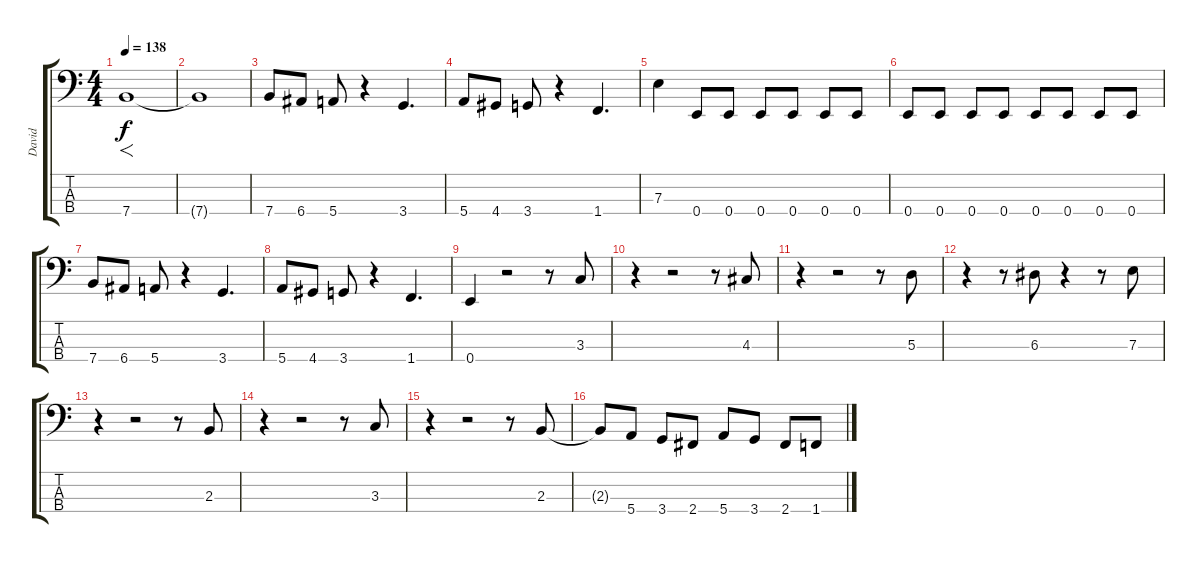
\track ("David" "David") {instrument electricbasspick}
\staff {score tabs}
\tuning (G2 D2 A1 E1) {hide}
\ts (4 4)
\tempo 138
\clef f4
\ks c
7.4.1{f dy f instrument electricbasspick} |
7.4{t}.1 |
7.4.8 6.4.8 5.4.8 r.4 3.4.4{d} |
5.4.8 4.4.8 3.4.8 r.4 1.4.4{d} |
7.3.4 0.4.8 0.4.8 0.4.8 0.4.8 0.4.8 0.4.8 |
0.4.8 0.4.8 0.4.8 0.4.8 0.4.8 0.4.8 0.4.8 0.4.8 |
7.4.8 6.4.8 5.4.8 r.4 3.4.4{d} |
5.4.8 4.4.8 3.4.8 r.4 1.4.4{d} |
0.4.4 r.2 r.8 3.3.8 |
r.4 r.2 r.8 4.3.8 |
r.4 r.2 r.8 5.3.8 |
r.4 r.8 6.3.8 r.4 r.8 7.3.8 |
r.4 r.2 r.8 2.3.8 |
r.4 r.2 r.8 3.3.8 |
r.4 r.2 r.8 2.3.8 |
2.3{t}.8 5.4.8 3.4.8 2.4.8 5.4.8 3.4.8 2.4.8 1.4.8
